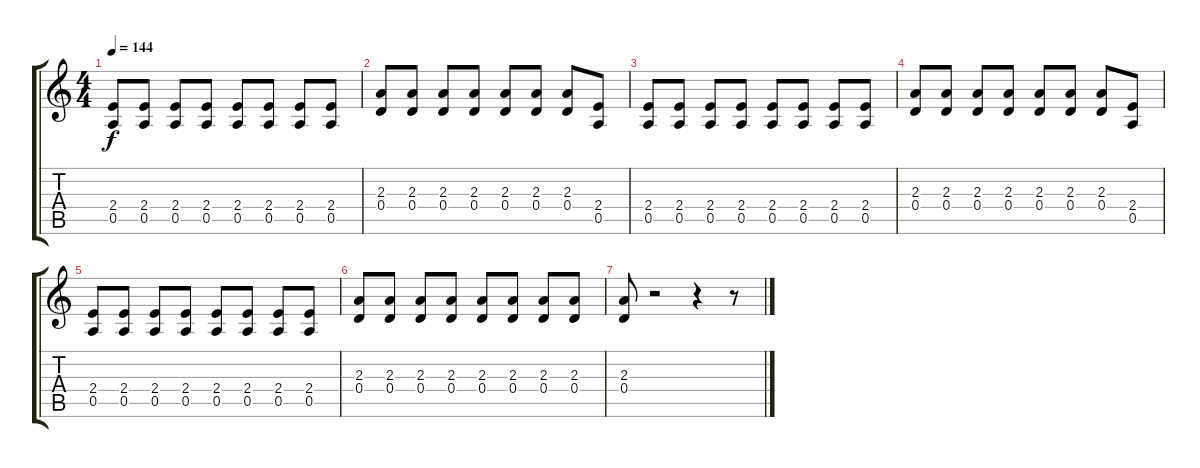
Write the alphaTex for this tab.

\track "" {instrument overdrivenguitar}
\staff {score tabs}
\tuning (E4 B3 G3 D3 A2 E2) {hide}
\ts (4 4)
\tempo 144
\clef g2
\ks c
(2.4 0.5).8{dy f} (2.4 0.5).8 (2.4 0.5).8 (2.4 0.5).8 (2.4 0.5).8 (2.4 0.5).8 (2.4 0.5).8 (2.4 0.5).8 |
(2.3 0.4).8 (2.3 0.4).8 (2.3 0.4).8 (2.3 0.4).8 (2.3 0.4).8 (2.3 0.4).8 (2.3 0.4).8 (2.4 0.5).8 |
(2.4 0.5).8 (2.4 0.5).8 (2.4 0.5).8 (2.4 0.5).8 (2.4 0.5).8 (2.4 0.5).8 (2.4 0.5).8 (2.4 0.5).8 |
(2.3 0.4).8 (2.3 0.4).8 (2.3 0.4).8 (2.3 0.4).8 (2.3 0.4).8 (2.3 0.4).8 (2.3 0.4).8 (2.4 0.5).8 |
(2.4 0.5).8 (2.4 0.5).8 (2.4 0.5).8 (2.4 0.5).8 (2.4 0.5).8 (2.4 0.5).8 (2.4 0.5).8 (2.4 0.5).8 |
(2.3 0.4).8 (2.3 0.4).8 (2.3 0.4).8 (2.3 0.4).8 (2.3 0.4).8 (2.3 0.4).8 (2.3 0.4).8 (2.3 0.4).8 |
(2.3 0.4).8 r.2 r.4 r.8
